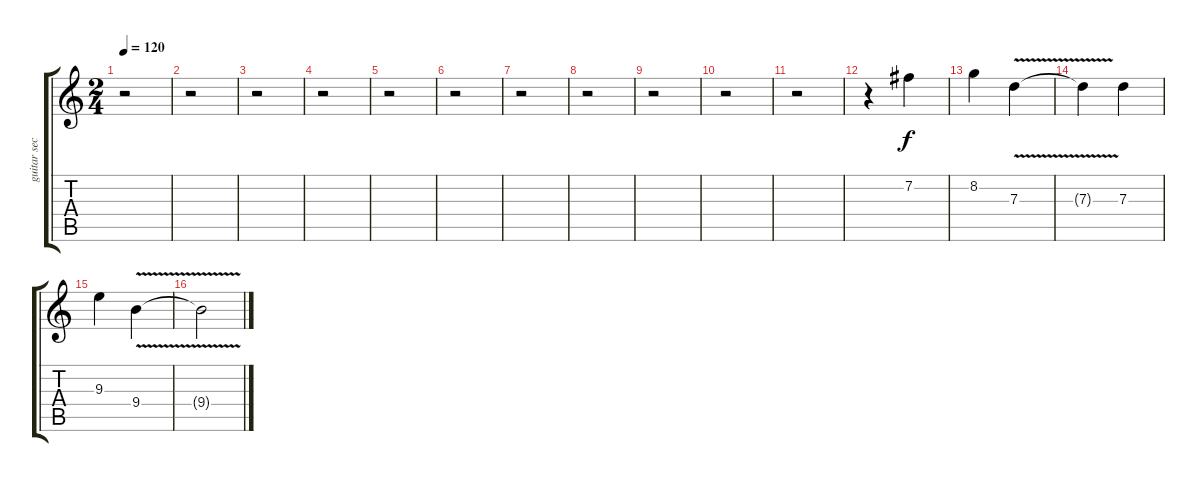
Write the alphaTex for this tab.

\track ("guitar secunda" "guitar sec") {instrument overdrivenguitar}
\staff {score tabs}
\tuning (E4 B3 G3 D3 A2 E2) {hide}
\ts (2 4)
\tempo 120
\clef g2
\ks c
r.2{dy f} |
r.2 |
r.2 |
r.2 |
r.2 |
r.2 |
r.2 |
r.2 |
r.2 |
r.2 |
r.2 |
r.4 7.2.4 |
8.2.4 7.3{v}.4 |
7.3{t}.4 7.3.4 |
9.3.4 9.4{v}.4 |
9.4{t}.2
